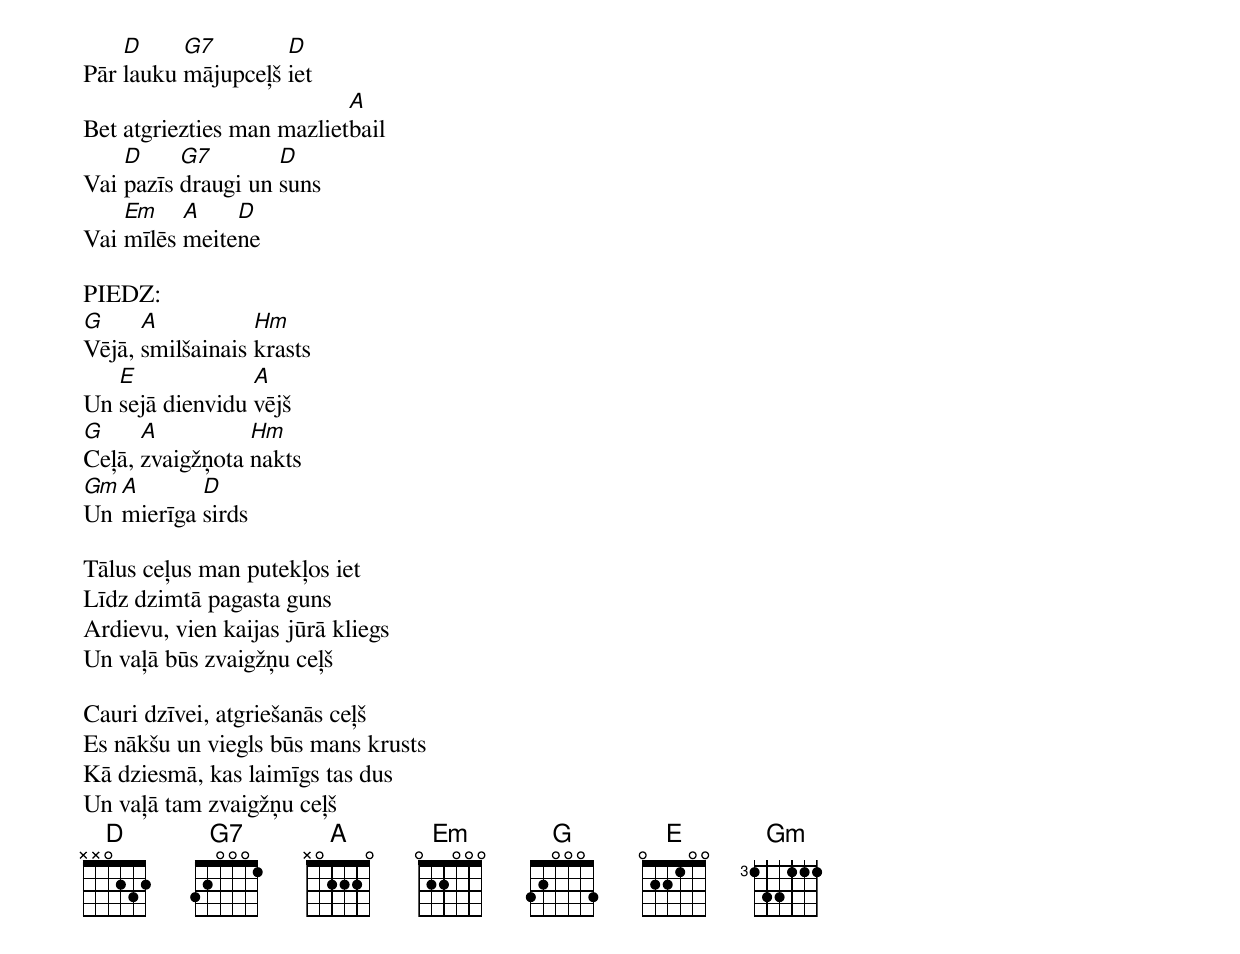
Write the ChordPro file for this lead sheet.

Pār [D]lauku [G7]mājupceļš [D]iet
Bet atgriezties man mazliet[A]bail
Vai [D]pazīs [G7]draugi un [D]suns
Vai [Em]mīlēs [A]meite[D]ne

PIEDZ:
[G]Vējā, [A]smilšainais [Hm]krasts
Un [E]sejā dienvidu [A]vējš
[G]Ceļā, [A]zvaigžņota [Hm]nakts
[Gm]Un [A]mierīga [D]sirds

Tālus ceļus man putekļos iet
Līdz dzimtā pagasta guns
Ardievu, vien kaijas jūrā kliegs
Un vaļā būs zvaigžņu ceļš

Cauri dzīvei, atgriešanās ceļš
Es nākšu un viegls būs mans krusts
Kā dziesmā, kas laimīgs tas dus
Un vaļā tam zvaigžņu ceļš
